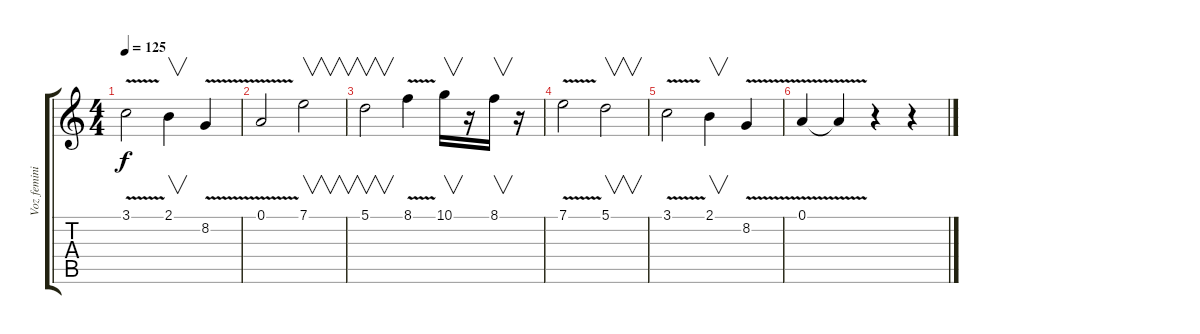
\track ("Voz feminina" "Voz femini") {instrument flute}
\staff {score tabs}
\tuning (A4 B3 A3 D3 A2 E4) {hide}
\ts (4 4)
\tempo 125
\clef g2
\ks c
3.1{v}.2{dy f} 2.1.4{v} 8.2{v}.4 |
0.1{v}.2 7.1.2{v} |
5.1.2{v} 8.1{v}.4 10.1.16{v} r.16 8.1.16{v} r.16 |
7.1{v}.2 5.1.2{v} |
3.1{v}.2 2.1.4{v} 8.2{v}.4 |
0.1{v}.4 0.1{t}.4 r.4 r.4
